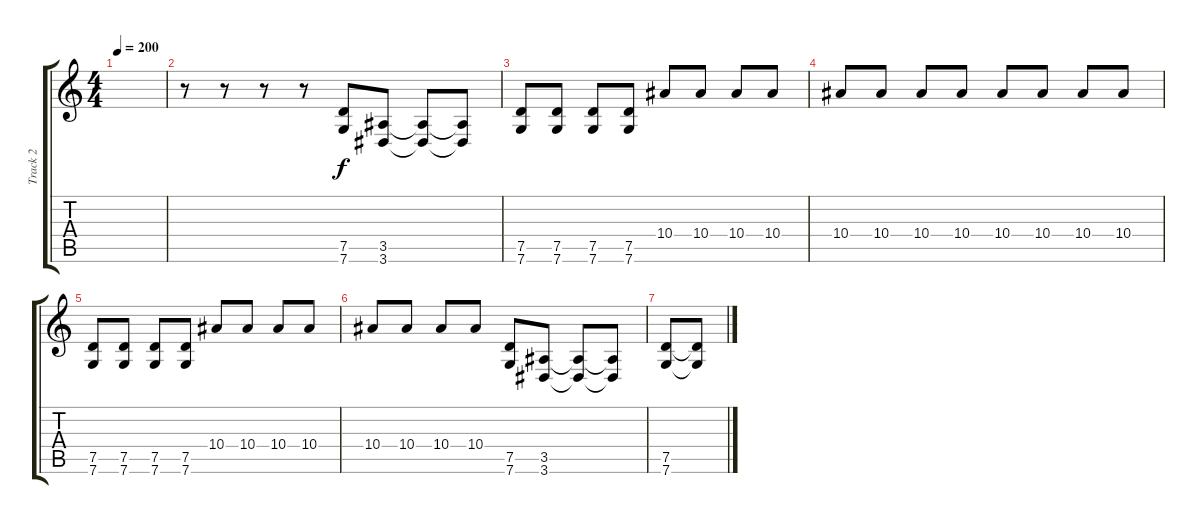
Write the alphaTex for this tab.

\track ("Track 2" "Track 2") {instrument distortionguitar}
\staff {score tabs}
\tuning (D4 A3 F3 C3 G2 C2) {hide}
\ts (4 4)
\tempo 200
\clef g2
\ks c
|
r.8 r.8 r.8 r.8 (7.5 7.6).8 (3.5 3.6).8 (3.5{t} 3.6{t}).8 (3.5{t} 3.6{t}).8 |
(7.5 7.6).8 (7.5 7.6).8 (7.5 7.6).8 (7.5 7.6).8 10.4.8 10.4.8 10.4.8 10.4.8 |
10.4.8 10.4.8 10.4.8 10.4.8 10.4.8 10.4.8 10.4.8 10.4.8 |
(7.5 7.6).8 (7.5 7.6).8 (7.5 7.6).8 (7.5 7.6).8 10.4.8 10.4.8 10.4.8 10.4.8 |
10.4.8 10.4.8 10.4.8 10.4.8 (7.5 7.6).8 (3.5 3.6).8 (3.5{t} 3.6{t}).8 (3.5{t} 3.6{t}).8 |
(7.5 7.6).8 (7.5{t} 7.6{t}).8
